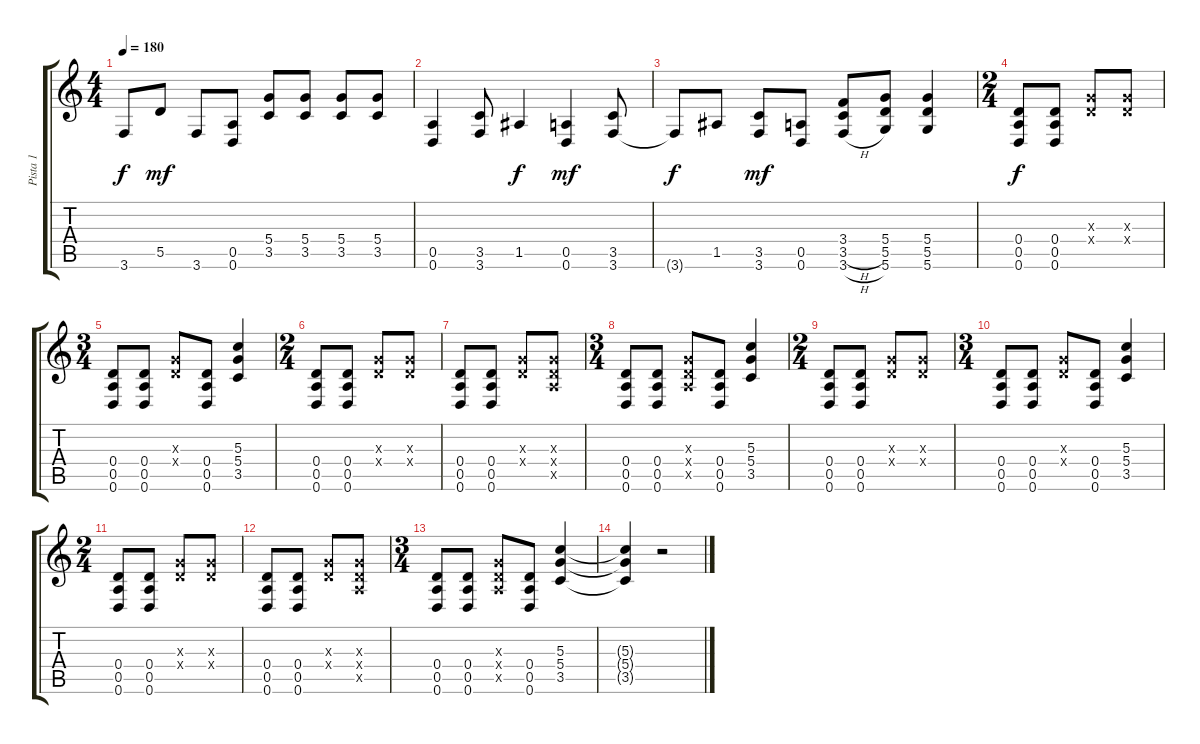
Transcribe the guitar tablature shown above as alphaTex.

\track ("Pista 1" "Pista 1") {instrument distortionguitar}
\staff {score tabs}
\tuning (E4 B3 G3 D3 A2 D2) {hide}
\ts (4 4)
\tempo 180
\clef g2
\ks c
3.6{t}.8{dy f} 5.5.8{dy mf} 3.6.8 (0.5 0.6).8 (5.4 3.5).8 (5.4 3.5).8 (5.4 3.5).8 (5.4 3.5).8 |
(0.5 0.6).4 (3.5 3.6).8 1.5.4{dy f} (0.5 0.6).4{dy mf} (3.5 3.6).8 |
3.6{t}.8{dy f} 1.5.8 (3.5 3.6).8{dy mf} (0.5 0.6).8 (3.4 3.5{h} 3.6{h}).8 (5.4 5.5 5.6).8 (5.4 5.5 5.6).4 |
\ts (2 4)
(0.4 0.5 0.6).8{dy f} (0.4 0.5 0.6).8 (0.3{x} 0.4{x}).8 (0.3{x} 0.4{x}).8 |
\ts (3 4)
(0.4 0.5 0.6).8 (0.4 0.5 0.6).8 (0.3{x} 0.4{x}).8 (0.4 0.5 0.6).8 (5.3 5.4 3.5).4 |
\ts (2 4)
(0.4 0.5 0.6).8 (0.4 0.5 0.6).8 (0.3{x} 0.4{x}).8 (0.3{x} 0.4{x}).8 |
(0.4 0.5 0.6).8 (0.4 0.5 0.6).8 (0.3{x} 0.4{x}).8 (0.3{x} 0.4{x} 0.5{x}).8 |
\ts (3 4)
(0.4 0.5 0.6).8 (0.4 0.5 0.6).8 (0.3{x} 0.4{x} 0.5{x}).8 (0.4 0.5 0.6).8 (5.3 5.4 3.5).4 |
\ts (2 4)
(0.4 0.5 0.6).8 (0.4 0.5 0.6).8 (0.3{x} 0.4{x}).8 (0.3{x} 0.4{x}).8 |
\ts (3 4)
(0.4 0.5 0.6).8 (0.4 0.5 0.6).8 (0.3{x} 0.4{x}).8 (0.4 0.5 0.6).8 (5.3 5.4 3.5).4 |
\ts (2 4)
(0.4 0.5 0.6).8 (0.4 0.5 0.6).8 (0.3{x} 0.4{x}).8 (0.3{x} 0.4{x}).8 |
(0.4 0.5 0.6).8 (0.4 0.5 0.6).8 (0.3{x} 0.4{x}).8 (0.3{x} 0.4{x} 0.5{x}).8 |
\ts (3 4)
(0.4 0.5 0.6).8 (0.4 0.5 0.6).8 (0.3{x} 0.4{x} 0.5{x}).8 (0.4 0.5 0.6).8 (5.3 5.4 3.5).4 |
(5.3{t} 5.4{t} 3.5{t}).4 r.2
